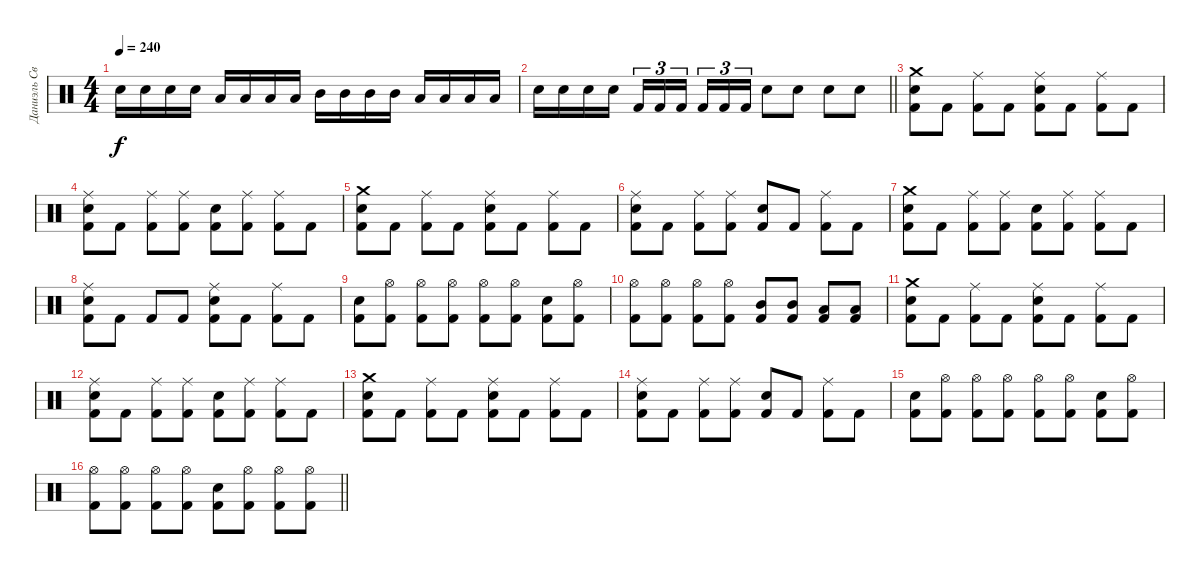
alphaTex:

\track ("Даниэль Свенсон" "Даниэль Св") {instrument percussion}
\staff {score}
\articulation defaults
\ts (4 4)
\tempo 240
\clef neutral
\ks c "Electric Snare (hit)".16{dy f} "Electric Snare (hit)".16 "Electric Snare (hit)".16 "Electric Snare (hit)".16 "Low Tom (hit)".16 "Low Tom (hit)".16 "Low Tom (hit)".16 "Low Tom (hit)".16 "Mid Tom (hit)".16 "Mid Tom (hit)".16 "Mid Tom (hit)".16 "Mid Tom (hit)".16 "Low Tom (hit)".16 "Low Tom (hit)".16 "Low Tom (hit)".16 "Low Tom (hit)".16
|
\barLineRight lightlight "Electric Snare (hit)".16 "Electric Snare (hit)".16 "Electric Snare (hit)".16 "Electric Snare (hit)".16 "Kick (hit) 2".16{tu (3 2)} "Kick (hit) 2".16{tu (3 2)} "Kick (hit) 2".16{tu (3 2) beam splitsecondary} "Kick (hit) 2".16{tu (3 2)} "Kick (hit) 2".16{tu (3 2)} "Kick (hit) 2".16{tu (3 2)} "Electric Snare (hit)".8 "Electric Snare (hit)".8 "Electric Snare (hit)".8 "Electric Snare (hit)".8
|
\section ("" "")
("Crash medium (hit)" "Electric Snare (hit)" "Kick (hit) 2").8 "Kick (hit) 2".8 ("Ride (middle)" "Kick (hit) 2").8 "Kick (hit) 2".8 ("Ride (middle)" "Electric Snare (hit)" "Kick (hit) 2").8 "Kick (hit) 2".8 ("Ride (middle)" "Kick (hit) 2").8 "Kick (hit) 2".8 |
("Ride (middle)" "Electric Snare (hit)" "Kick (hit) 2").8 "Kick (hit) 2".8 ("Ride (middle)" "Kick (hit) 2").8 ("Ride (middle)" "Kick (hit) 2").8 ("Electric Snare (hit)" "Kick (hit) 2").8 ("Ride (middle)" "Kick (hit) 2").8 ("Ride (middle)" "Kick (hit) 2").8 "Kick (hit) 2".8 |
("Crash medium (hit)" "Electric Snare (hit)" "Kick (hit) 2").8 "Kick (hit) 2".8 ("Ride (middle)" "Kick (hit) 2").8 "Kick (hit) 2".8 ("Ride (middle)" "Electric Snare (hit)" "Kick (hit) 2").8 "Kick (hit) 2".8 ("Ride (middle)" "Kick (hit) 2").8 "Kick (hit) 2".8 |
("Ride (middle)" "Electric Snare (hit)" "Kick (hit) 2").8 "Kick (hit) 2".8 ("Ride (middle)" "Kick (hit) 2").8 ("Ride (middle)" "Kick (hit) 2").8 ("Electric Snare (hit)" "Kick (hit) 2").8 "Kick (hit) 2".8 ("Ride (middle)" "Kick (hit) 2").8 "Kick (hit) 2".8 |
("Crash medium (hit)" "Electric Snare (hit)" "Kick (hit) 2").8 "Kick (hit) 2".8 ("Ride (middle)" "Kick (hit) 2").8 ("Ride (middle)" "Kick (hit) 2").8 ("Electric Snare (hit)" "Kick (hit) 2").8 ("Ride (middle)" "Kick (hit) 2").8 ("Ride (middle)" "Kick (hit) 2").8 "Kick (hit) 2".8 |
("Ride (middle)" "Electric Snare (hit)" "Kick (hit) 2").8 "Kick (hit) 2".8 "Kick (hit) 2".8 "Kick (hit) 2".8 ("Ride (middle)" "Electric Snare (hit)" "Kick (hit) 2").8 "Kick (hit) 2".8 ("Ride (middle)" "Kick (hit) 2").8 "Kick (hit) 2".8 |
("Electric Snare (hit)" "Kick (hit) 2").8 ("Hi-Hat (open)" "Kick (hit) 2").8 ("Hi-Hat (open)" "Kick (hit) 2").8 ("Hi-Hat (open)" "Kick (hit) 2").8 ("Hi-Hat (open)" "Kick (hit) 2").8 ("Hi-Hat (open)" "Kick (hit) 2").8 ("Electric Snare (hit)" "Kick (hit) 2").8 ("Hi-Hat (open)" "Kick (hit) 2").8 |
("Hi-Hat (open)" "Kick (hit) 2").8 ("Hi-Hat (open)" "Kick (hit) 2").8 ("Hi-Hat (open)" "Kick (hit) 2").8 ("Hi-Hat (open)" "Kick (hit) 2").8 ("Mid Tom (hit)" "Kick (hit) 2").8 ("Mid Tom (hit)" "Kick (hit) 2").8 ("Low Tom (hit)" "Kick (hit) 2").8 ("Low Tom (hit)" "Kick (hit) 2").8 |
("Crash medium (hit)" "Electric Snare (hit)" "Kick (hit) 2").8 "Kick (hit) 2".8 ("Ride (middle)" "Kick (hit) 2").8 "Kick (hit) 2".8 ("Ride (middle)" "Electric Snare (hit)" "Kick (hit) 2").8 "Kick (hit) 2".8 ("Ride (middle)" "Kick (hit) 2").8 "Kick (hit) 2".8 |
("Ride (middle)" "Electric Snare (hit)" "Kick (hit) 2").8 "Kick (hit) 2".8 ("Ride (middle)" "Kick (hit) 2").8 ("Ride (middle)" "Kick (hit) 2").8 ("Electric Snare (hit)" "Kick (hit) 2").8 ("Ride (middle)" "Kick (hit) 2").8 ("Ride (middle)" "Kick (hit) 2").8 "Kick (hit) 2".8 |
("Crash medium (hit)" "Electric Snare (hit)" "Kick (hit) 2").8 "Kick (hit) 2".8 ("Ride (middle)" "Kick (hit) 2").8 "Kick (hit) 2".8 ("Ride (middle)" "Electric Snare (hit)" "Kick (hit) 2").8 "Kick (hit) 2".8 ("Ride (middle)" "Kick (hit) 2").8 "Kick (hit) 2".8 |
("Ride (middle)" "Electric Snare (hit)" "Kick (hit) 2").8 "Kick (hit) 2".8 ("Ride (middle)" "Kick (hit) 2").8 ("Ride (middle)" "Kick (hit) 2").8 ("Electric Snare (hit)" "Kick (hit) 2").8 "Kick (hit) 2".8 ("Ride (middle)" "Kick (hit) 2").8 "Kick (hit) 2".8 |
("Electric Snare (hit)" "Kick (hit) 2").8 ("Hi-Hat (open)" "Kick (hit) 2").8 ("Hi-Hat (open)" "Kick (hit) 2").8 ("Hi-Hat (open)" "Kick (hit) 2").8 ("Hi-Hat (open)" "Kick (hit) 2").8 ("Hi-Hat (open)" "Kick (hit) 2").8 ("Electric Snare (hit)" "Kick (hit) 2").8 ("Hi-Hat (open)" "Kick (hit) 2").8 |
\barLineRight lightlight
("Hi-Hat (open)" "Kick (hit) 2").8 ("Hi-Hat (open)" "Kick (hit) 2").8 ("Hi-Hat (open)" "Kick (hit) 2").8 ("Hi-Hat (open)" "Kick (hit) 2").8 ("Electric Snare (hit)" "Kick (hit) 2").8 ("Hi-Hat (open)" "Kick (hit) 2").8 ("Hi-Hat (open)" "Kick (hit) 2").8 ("Hi-Hat (open)" "Kick (hit) 2").8
